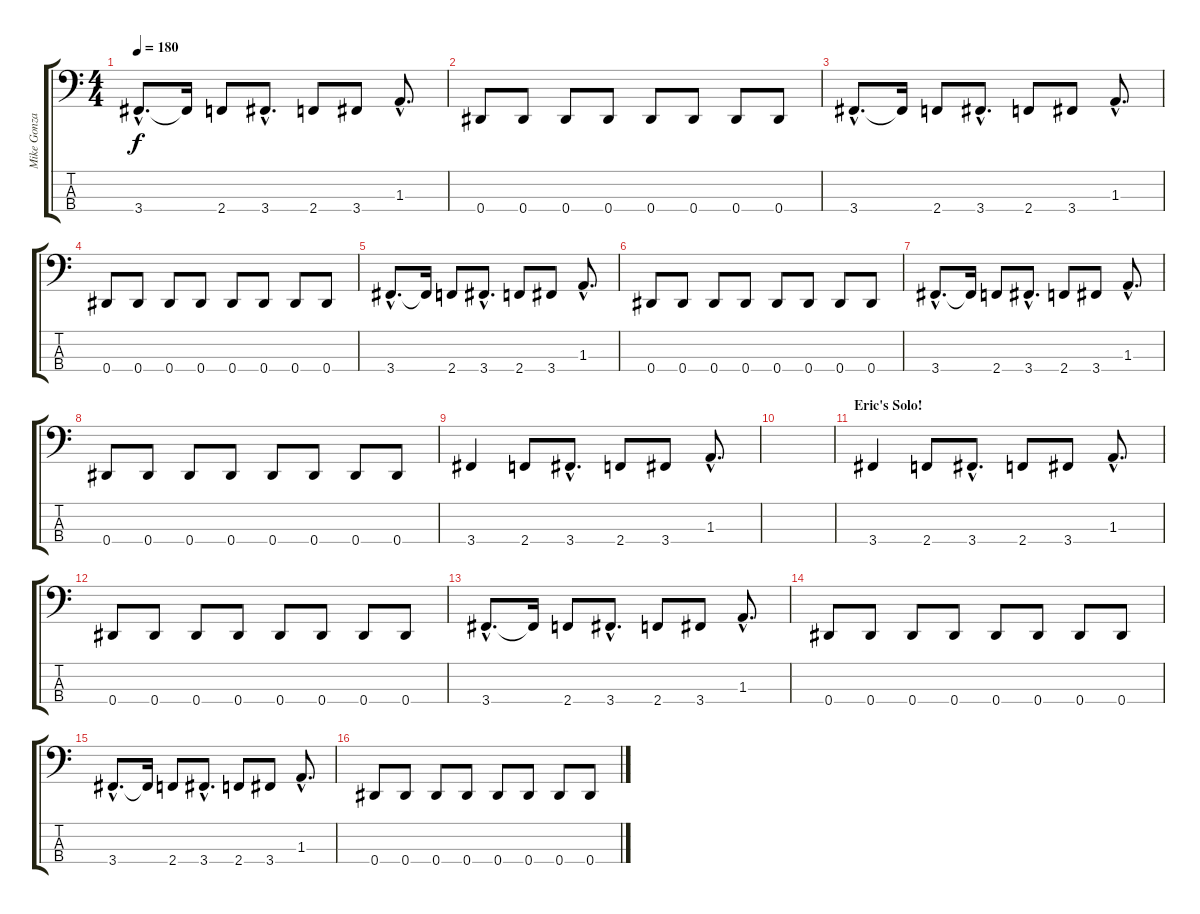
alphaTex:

\track ("Mike Gonzalez" "Mike Gonza") {instrument electricbassfinger}
\staff {score tabs}
\tuning (Gb2 Db2 Ab1 Eb1) {hide}
\ts (4 4)
\tempo 180
\clef f4
\ks c
3.4{hac}.8{d dy f} 3.4{t}.16 2.4.8 3.4{hac}.8{d} 2.4.8 3.4.8 1.3{hac}.8{d} |
0.4.8 0.4.8 0.4.8 0.4.8 0.4.8 0.4.8 0.4.8 0.4.8 |
3.4{hac}.8{d} 3.4{t}.16 2.4.8 3.4{hac}.8{d} 2.4.8 3.4.8 1.3{hac}.8{d} |
0.4.8 0.4.8 0.4.8 0.4.8 0.4.8 0.4.8 0.4.8 0.4.8 |
3.4{hac}.8{d} 3.4{t}.16 2.4.8 3.4{hac}.8{d} 2.4.8 3.4.8 1.3{hac}.8{d} |
0.4.8 0.4.8 0.4.8 0.4.8 0.4.8 0.4.8 0.4.8 0.4.8 |
3.4{hac}.8{d} 3.4{t}.16 2.4.8 3.4{hac}.8{d} 2.4.8 3.4.8 1.3{hac}.8{d} |
0.4.8 0.4.8 0.4.8 0.4.8 0.4.8 0.4.8 0.4.8 0.4.8 |
3.4.4 2.4.8 3.4{hac}.8{d} 2.4.8 3.4.8 1.3{hac}.8{d} |
|
\section ("" "Eric's Solo!")
3.4.4 2.4.8 3.4{hac}.8{d} 2.4.8 3.4.8 1.3{hac}.8{d} |
0.4.8 0.4.8 0.4.8 0.4.8 0.4.8 0.4.8 0.4.8 0.4.8 |
3.4{hac}.8{d} 3.4{t}.16 2.4.8 3.4{hac}.8{d} 2.4.8 3.4.8 1.3{hac}.8{d} |
0.4.8 0.4.8 0.4.8 0.4.8 0.4.8 0.4.8 0.4.8 0.4.8 |
3.4{hac}.8{d} 3.4{t}.16 2.4.8 3.4{hac}.8{d} 2.4.8 3.4.8 1.3{hac}.8{d} |
0.4.8 0.4.8 0.4.8 0.4.8 0.4.8 0.4.8 0.4.8 0.4.8
